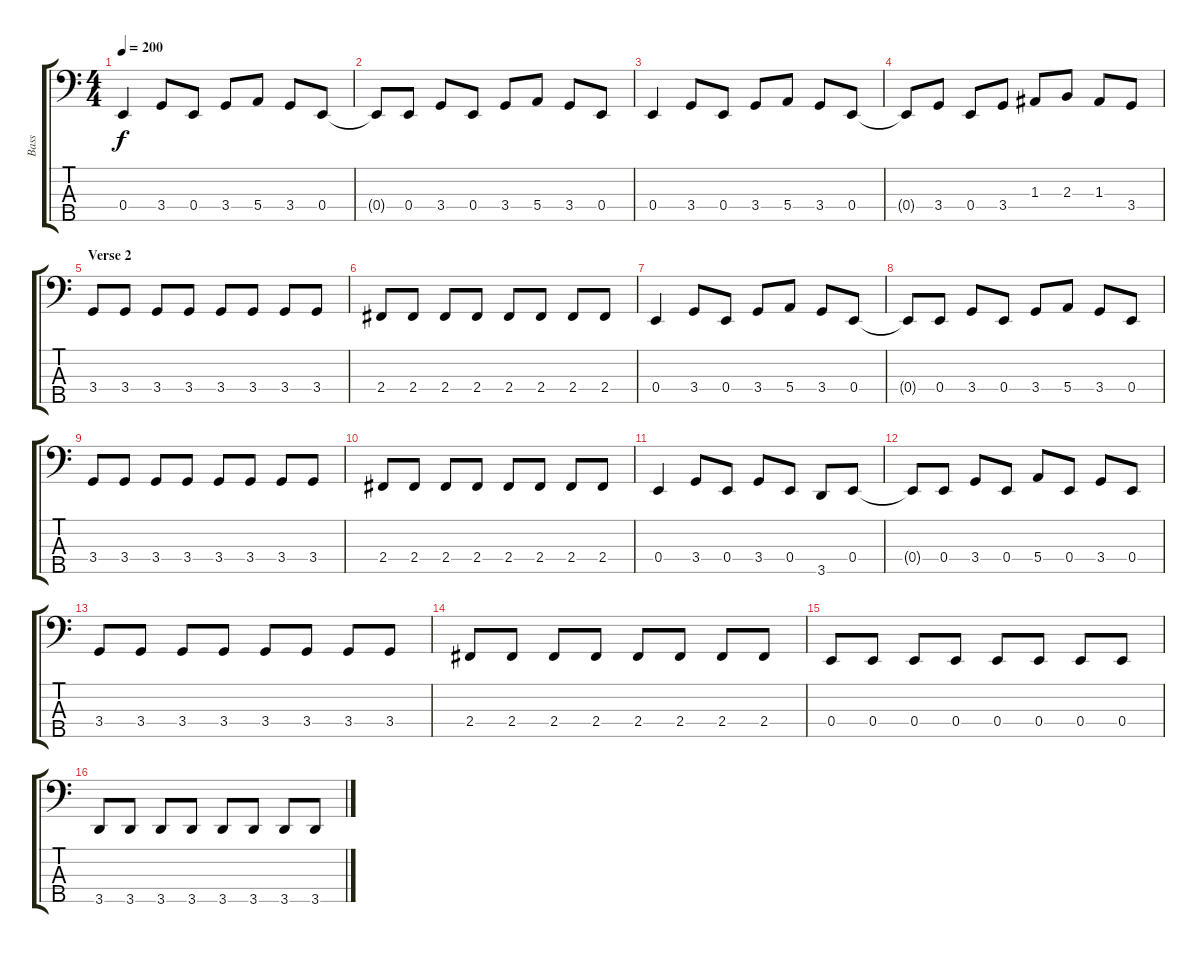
\track ("Bass" "Bass") {instrument electricbasspick}
\staff {score tabs}
\tuning (G2 D2 A1 E1 B0) {hide}
\ts (4 4)
\tempo 200
\clef f4
\ks c
0.4.4{dy f} 3.4.8 0.4.8 3.4.8 5.4.8 3.4.8 0.4.8 |
0.4{t}.8 0.4.8 3.4.8 0.4.8 3.4.8 5.4.8 3.4.8 0.4.8 |
0.4.4 3.4.8 0.4.8 3.4.8 5.4.8 3.4.8 0.4.8 |
0.4{t}.8 3.4.8 0.4.8 3.4.8 1.3.8 2.3.8 1.3.8 3.4.8 |
\section ("" "Verse 2")
3.4.8 3.4.8 3.4.8 3.4.8 3.4.8 3.4.8 3.4.8 3.4.8 |
2.4.8 2.4.8 2.4.8 2.4.8 2.4.8 2.4.8 2.4.8 2.4.8 |
0.4.4 3.4.8 0.4.8 3.4.8 5.4.8 3.4.8 0.4.8 |
0.4{t}.8 0.4.8 3.4.8 0.4.8 3.4.8 5.4.8 3.4.8 0.4.8 |
3.4.8 3.4.8 3.4.8 3.4.8 3.4.8 3.4.8 3.4.8 3.4.8 |
2.4.8 2.4.8 2.4.8 2.4.8 2.4.8 2.4.8 2.4.8 2.4.8 |
0.4.4 3.4.8 0.4.8 3.4.8 0.4.8 3.5.8 0.4.8 |
0.4{t}.8 0.4.8 3.4.8 0.4.8 5.4.8 0.4.8 3.4.8 0.4.8 |
3.4.8 3.4.8 3.4.8 3.4.8 3.4.8 3.4.8 3.4.8 3.4.8 |
2.4.8 2.4.8 2.4.8 2.4.8 2.4.8 2.4.8 2.4.8 2.4.8 |
0.4.8 0.4.8 0.4.8 0.4.8 0.4.8 0.4.8 0.4.8 0.4.8 |
3.5.8 3.5.8 3.5.8 3.5.8 3.5.8 3.5.8 3.5.8 3.5.8
